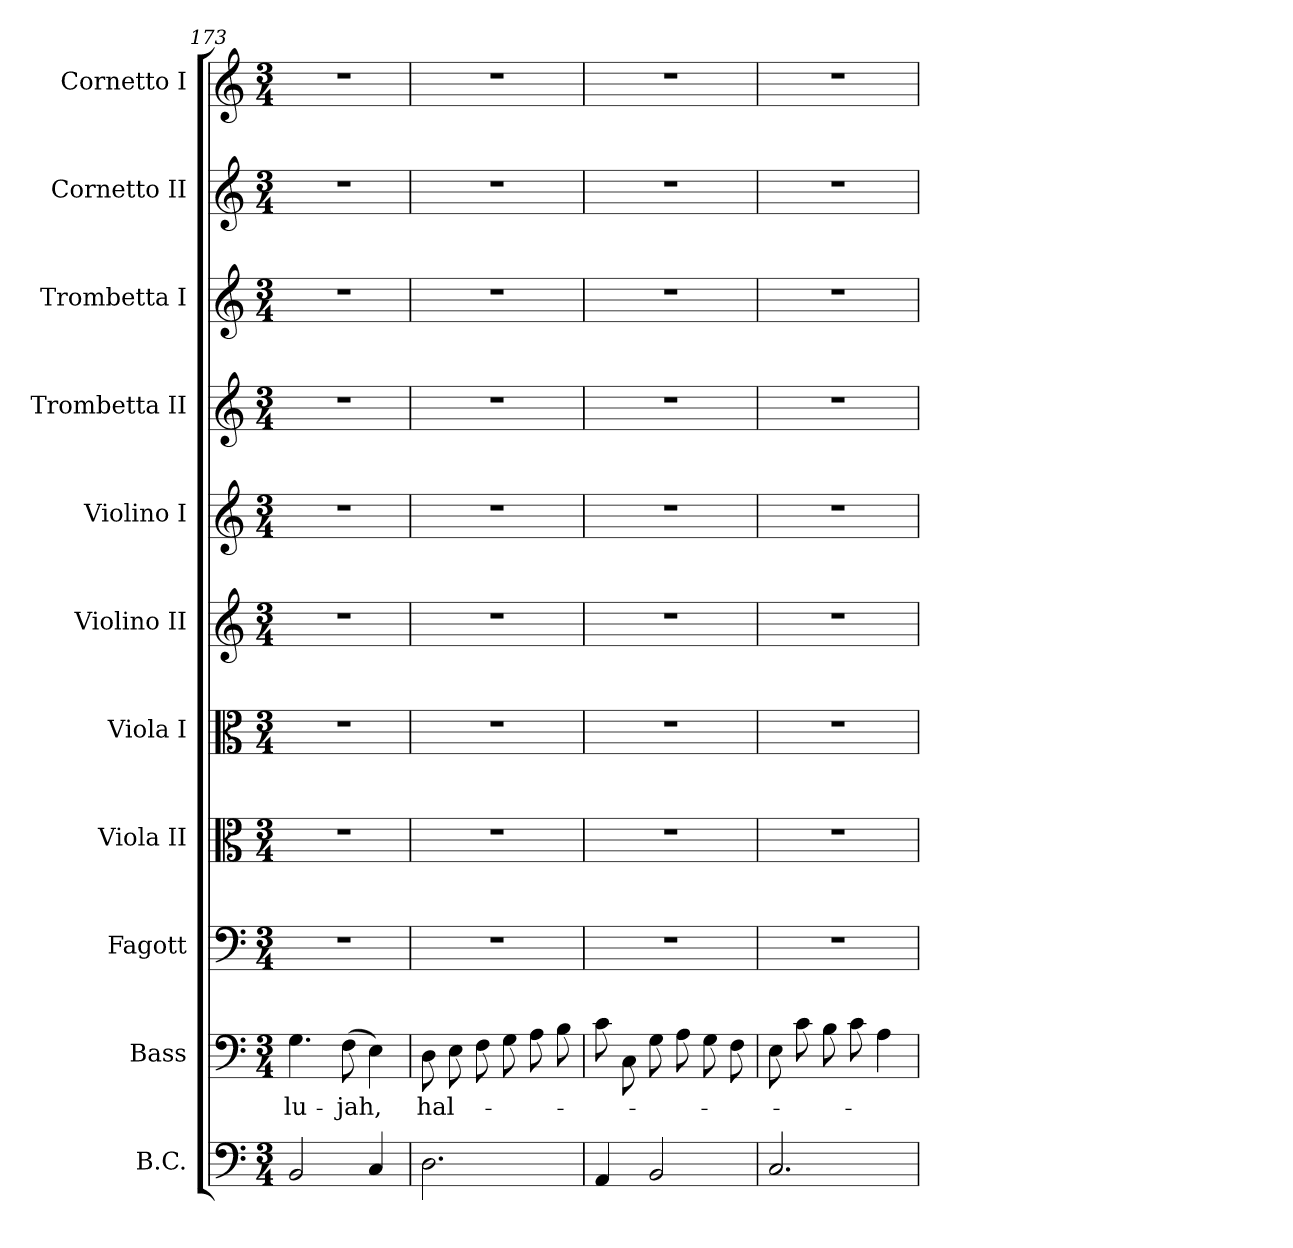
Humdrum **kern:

**kern	**kern	**text	**kern	**kern	**kern	**kern	**kern	**kern	**kern	**kern	**kern
*part11	*part10	*part10	*part9	*part8	*part7	*part6	*part5	*part4	*part3	*part2	*part1
*staff11	*staff10	*staff10	*staff9	*staff8	*staff7	*staff6	*staff5	*staff4	*staff3	*staff2	*staff1
*I"B.C.	*I"Bass	*	*I"Fagott	*I"Viola II	*I"Viola I	*I"Violino II	*I"Violino I	*I"Trombetta II	*I"Trombetta I	*I"Cornetto II	*I"Cornetto I
*	*I'B.	*	*I'Fg.	*I'Vla.	*I'Vla.	*	*	*	*	*	*
*clefF4	*clefF4	*	*clefF4	*clefC3	*clefC3	*clefG2	*clefG2	*clefG2	*clefG2	*clefG2	*clefG2
*k[]	*k[]	*	*k[]	*k[]	*k[]	*k[]	*k[]	*k[]	*k[]	*k[]	*k[]
*C:	*C:	*	*C:	*C:	*C:	*C:	*C:	*C:	*C:	*C:	*C:
*M3/4	*M3/4	*	*M3/4	*M3/4	*M3/4	*M3/4	*M3/4	*M3/4	*M3/4	*M3/4	*M3/4
=173	=173	=173	=173	=173	=173	=173	=173	=173	=173	=173	=173
!	!	!LO:LY:b:color=#000000	!LO:N:vis=1	!LO:N:vis=1	!LO:N:vis=1	!LO:N:vis=1	!LO:N:vis=1	!LO:N:vis=1	!LO:N:vis=1	!LO:N:vis=1	!LO:N:vis=1
2BBi/	4.Gi\	-lu-	2.r	2.r	2.r	2.r	2.r	2.r	2.r	2.r	2.r
!	!	!LO:LY:b:color=#000000	!	!	!	!	!	!	!	!	!
.	(8Fi\	-jah,	.	.	.	.	.	.	.	.	.
4Ci/	4Ei\)	.	.	.	.	.	.	.	.	.	.
=174	=174	=174	=174	=174	=174	=174	=174	=174	=174	=174	=174
!	!	!LO:LY:b:color=#000000	!LO:N:vis=1	!LO:N:vis=1	!LO:N:vis=1	!LO:N:vis=1	!LO:N:vis=1	!LO:N:vis=1	!LO:N:vis=1	!LO:N:vis=1	!LO:N:vis=1
2.Di\	8Di\	hal-	2.r	2.r	2.r	2.r	2.r	2.r	2.r	2.r	2.r
.	8Ei\	.	.	.	.	.	.	.	.	.	.
.	8Fi\	.	.	.	.	.	.	.	.	.	.
.	8Gi\	.	.	.	.	.	.	.	.	.	.
.	8Ai\	.	.	.	.	.	.	.	.	.	.
.	8Bi\	.	.	.	.	.	.	.	.	.	.
=175	=175	=175	=175	=175	=175	=175	=175	=175	=175	=175	=175
!	!	!	!LO:N:vis=1	!LO:N:vis=1	!LO:N:vis=1	!LO:N:vis=1	!LO:N:vis=1	!LO:N:vis=1	!LO:N:vis=1	!LO:N:vis=1	!LO:N:vis=1
4AAi/	8ci\	.	2.r	2.r	2.r	2.r	2.r	2.r	2.r	2.r	2.r
.	8Ci\	.	.	.	.	.	.	.	.	.	.
2BBi/	8Gi\	.	.	.	.	.	.	.	.	.	.
.	8Ai\	.	.	.	.	.	.	.	.	.	.
.	8Gi\	.	.	.	.	.	.	.	.	.	.
.	8Fi\	.	.	.	.	.	.	.	.	.	.
!!LO:PB:g=z
=176	=176	=176	=176	=176	=176	=176	=176	=176	=176	=176	=176
!	!	!	!LO:N:vis=1	!LO:N:vis=1	!LO:N:vis=1	!LO:N:vis=1	!LO:N:vis=1	!LO:N:vis=1	!LO:N:vis=1	!LO:N:vis=1	!LO:N:vis=1
2.Ci/	8Ei\	.	2.r	2.r	2.r	2.r	2.r	2.r	2.r	2.r	2.r
.	8ci\	.	.	.	.	.	.	.	.	.	.
.	8Bi\	.	.	.	.	.	.	.	.	.	.
.	8ci\	.	.	.	.	.	.	.	.	.	.
.	4Ai\	.	.	.	.	.	.	.	.	.	.
=	=	=	=	=	=	=	=	=	=	=	=
*-	*-	*-	*-	*-	*-	*-	*-	*-	*-	*-	*-
